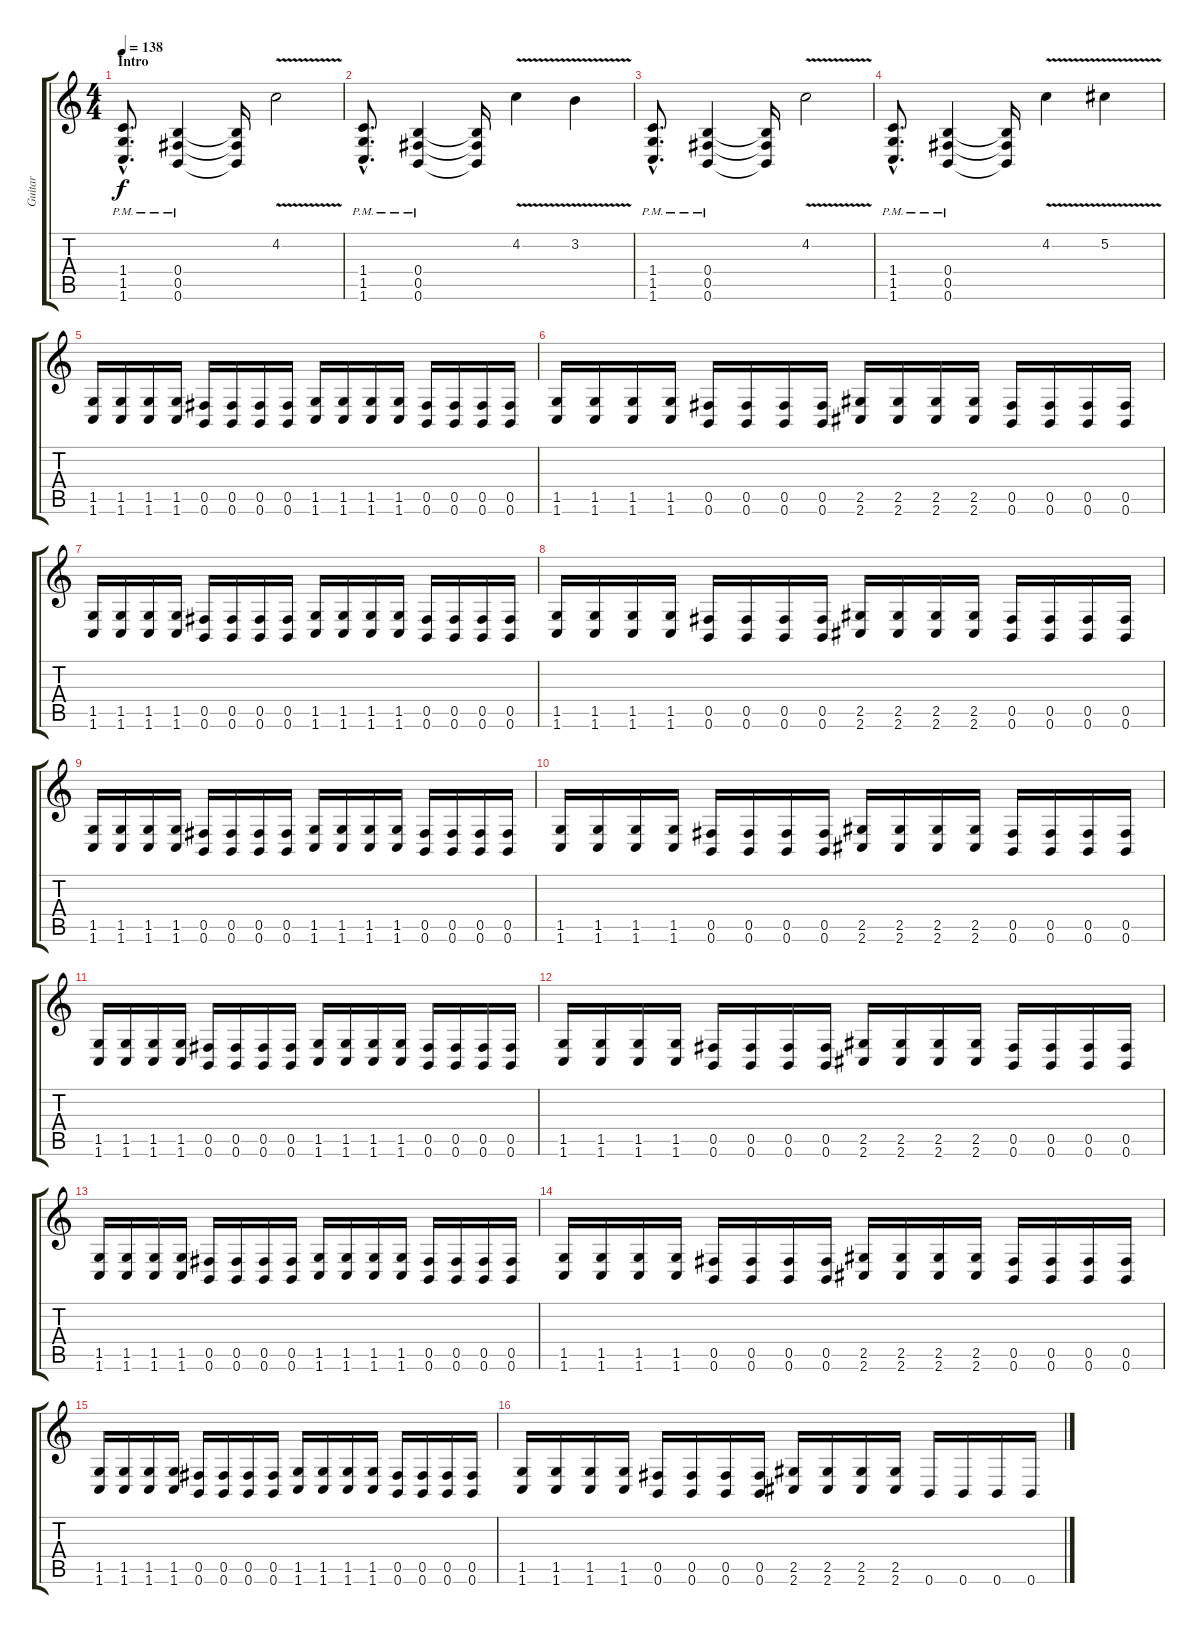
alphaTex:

\track ("Guitar" "Guitar") {instrument distortionguitar}
\staff {score tabs}
\tuning (Db4 Ab3 E3 B2 Gb2 B1) {hide}
\ts (4 4)
\section ("" "Intro")
\tempo 138
\clef g2
\ks c
(1.4{hac pm} 1.5{hac pm} 1.6{hac pm}).8{d dy f instrument distortionguitar} (0.4{pm} 0.5{pm} 0.6{pm}).4 (0.4{t} 0.5{t} 0.6{t}).16 4.2{v}.2 |
(1.4{hac pm} 1.5{hac pm} 1.6{hac pm}).8{d} (0.4{pm} 0.5{pm} 0.6{pm}).4 (0.4{t} 0.5{t} 0.6{t}).16 4.2{v}.4 3.2{v}.4 |
(1.4{hac pm} 1.5{hac pm} 1.6{hac pm}).8{d} (0.4{pm} 0.5{pm} 0.6{pm}).4 (0.4{t} 0.5{t} 0.6{t}).16 4.2{v}.2 |
(1.4{hac pm} 1.5{hac pm} 1.6{hac pm}).8{d} (0.4{pm} 0.5{pm} 0.6{pm}).4 (0.4{t} 0.5{t} 0.6{t}).16 4.2{v}.4 5.2{v}.4 |
(1.5 1.6).16 (1.5 1.6).16 (1.5 1.6).16 (1.5 1.6).16 (0.5 0.6).16 (0.5 0.6).16 (0.5 0.6).16 (0.5 0.6).16 (1.5 1.6).16 (1.5 1.6).16 (1.5 1.6).16 (1.5 1.6).16 (0.5 0.6).16 (0.5 0.6).16 (0.5 0.6).16 (0.5 0.6).16 |
(1.5 1.6).16 (1.5 1.6).16 (1.5 1.6).16 (1.5 1.6).16 (0.5 0.6).16 (0.5 0.6).16 (0.5 0.6).16 (0.5 0.6).16 (2.5 2.6).16 (2.5 2.6).16 (2.5 2.6).16 (2.5 2.6).16 (0.5 0.6).16 (0.5 0.6).16 (0.5 0.6).16 (0.5 0.6).16 |
(1.5 1.6).16 (1.5 1.6).16 (1.5 1.6).16 (1.5 1.6).16 (0.5 0.6).16 (0.5 0.6).16 (0.5 0.6).16 (0.5 0.6).16 (1.5 1.6).16 (1.5 1.6).16 (1.5 1.6).16 (1.5 1.6).16 (0.5 0.6).16 (0.5 0.6).16 (0.5 0.6).16 (0.5 0.6).16 |
(1.5 1.6).16 (1.5 1.6).16 (1.5 1.6).16 (1.5 1.6).16 (0.5 0.6).16 (0.5 0.6).16 (0.5 0.6).16 (0.5 0.6).16 (2.5 2.6).16 (2.5 2.6).16 (2.5 2.6).16 (2.5 2.6).16 (0.5 0.6).16 (0.5 0.6).16 (0.5 0.6).16 (0.5 0.6).16 |
(1.5 1.6).16 (1.5 1.6).16 (1.5 1.6).16 (1.5 1.6).16 (0.5 0.6).16 (0.5 0.6).16 (0.5 0.6).16 (0.5 0.6).16 (1.5 1.6).16 (1.5 1.6).16 (1.5 1.6).16 (1.5 1.6).16 (0.5 0.6).16 (0.5 0.6).16 (0.5 0.6).16 (0.5 0.6).16 |
(1.5 1.6).16 (1.5 1.6).16 (1.5 1.6).16 (1.5 1.6).16 (0.5 0.6).16 (0.5 0.6).16 (0.5 0.6).16 (0.5 0.6).16 (2.5 2.6).16 (2.5 2.6).16 (2.5 2.6).16 (2.5 2.6).16 (0.5 0.6).16 (0.5 0.6).16 (0.5 0.6).16 (0.5 0.6).16 |
(1.5 1.6).16 (1.5 1.6).16 (1.5 1.6).16 (1.5 1.6).16 (0.5 0.6).16 (0.5 0.6).16 (0.5 0.6).16 (0.5 0.6).16 (1.5 1.6).16 (1.5 1.6).16 (1.5 1.6).16 (1.5 1.6).16 (0.5 0.6).16 (0.5 0.6).16 (0.5 0.6).16 (0.5 0.6).16 |
(1.5 1.6).16 (1.5 1.6).16 (1.5 1.6).16 (1.5 1.6).16 (0.5 0.6).16 (0.5 0.6).16 (0.5 0.6).16 (0.5 0.6).16 (2.5 2.6).16 (2.5 2.6).16 (2.5 2.6).16 (2.5 2.6).16 (0.5 0.6).16 (0.5 0.6).16 (0.5 0.6).16 (0.5 0.6).16 |
(1.5 1.6).16 (1.5 1.6).16 (1.5 1.6).16 (1.5 1.6).16 (0.5 0.6).16 (0.5 0.6).16 (0.5 0.6).16 (0.5 0.6).16 (1.5 1.6).16 (1.5 1.6).16 (1.5 1.6).16 (1.5 1.6).16 (0.5 0.6).16 (0.5 0.6).16 (0.5 0.6).16 (0.5 0.6).16 |
(1.5 1.6).16 (1.5 1.6).16 (1.5 1.6).16 (1.5 1.6).16 (0.5 0.6).16 (0.5 0.6).16 (0.5 0.6).16 (0.5 0.6).16 (2.5 2.6).16 (2.5 2.6).16 (2.5 2.6).16 (2.5 2.6).16 (0.5 0.6).16 (0.5 0.6).16 (0.5 0.6).16 (0.5 0.6).16 |
(1.5 1.6).16 (1.5 1.6).16 (1.5 1.6).16 (1.5 1.6).16 (0.5 0.6).16 (0.5 0.6).16 (0.5 0.6).16 (0.5 0.6).16 (1.5 1.6).16 (1.5 1.6).16 (1.5 1.6).16 (1.5 1.6).16 (0.5 0.6).16 (0.5 0.6).16 (0.5 0.6).16 (0.5 0.6).16 |
(1.5 1.6).16 (1.5 1.6).16 (1.5 1.6).16 (1.5 1.6).16 (0.5 0.6).16 (0.5 0.6).16 (0.5 0.6).16 (0.5 0.6).16 (2.5 2.6).16 (2.5 2.6).16 (2.5 2.6).16 (2.5 2.6).16 0.6.16 0.6.16 0.6.16 0.6.16
